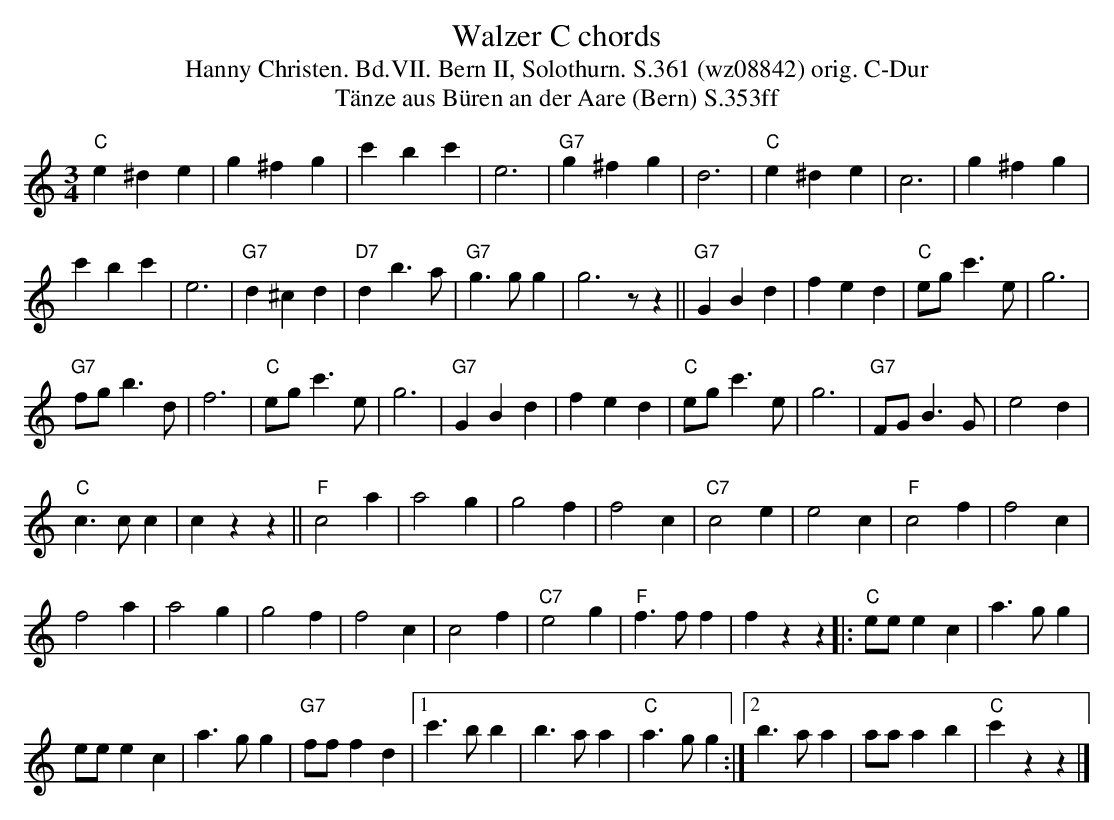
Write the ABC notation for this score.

X:1
T: Walzer C chords
T:Hanny Christen. Bd.VII. Bern II, Solothurn. S.361 (wz08842) orig. C-Dur
T: T\"anze aus B\"uren an der Aare (Bern) S.353ff
M:3/4
L:1/4
K:C %%MIDI gchordon
"C"e^de | g^fg | c'bc' | e3 | "G7"g^fg | d3 | "C"e^de | c3 | g^fg |
c'bc' | e3 | "G7"d^cd | "D7"db>a | "G7"g>gg | g3z/z ||"G7"GBd | fed | "C"e/g/c'>e | g3 |
"G7"f/g/ b>d | f3 | "C"e/g/ c'>e | g3 | "G7"GBd | fed | "C"e/g/c'>e | g3 | "G7"F/G/ B>G | e2d |
"C"c>cc | czz || "F"c2a | a2g | g2f | f2c | "C7"c2e | e2c | "F"c2f | f2c |
f2a | a2g | g2f | f2c | c2f | "C7"e2g | "F"f>ff | fzz |: "C"e/e/ec | a>gg |
e/e/ec | a>gg | "G7"f/f/fd |1 c'>bb | b>aa | "C"a>gg :|2 b>aa | a/a/ab | "C"c'zz |]
